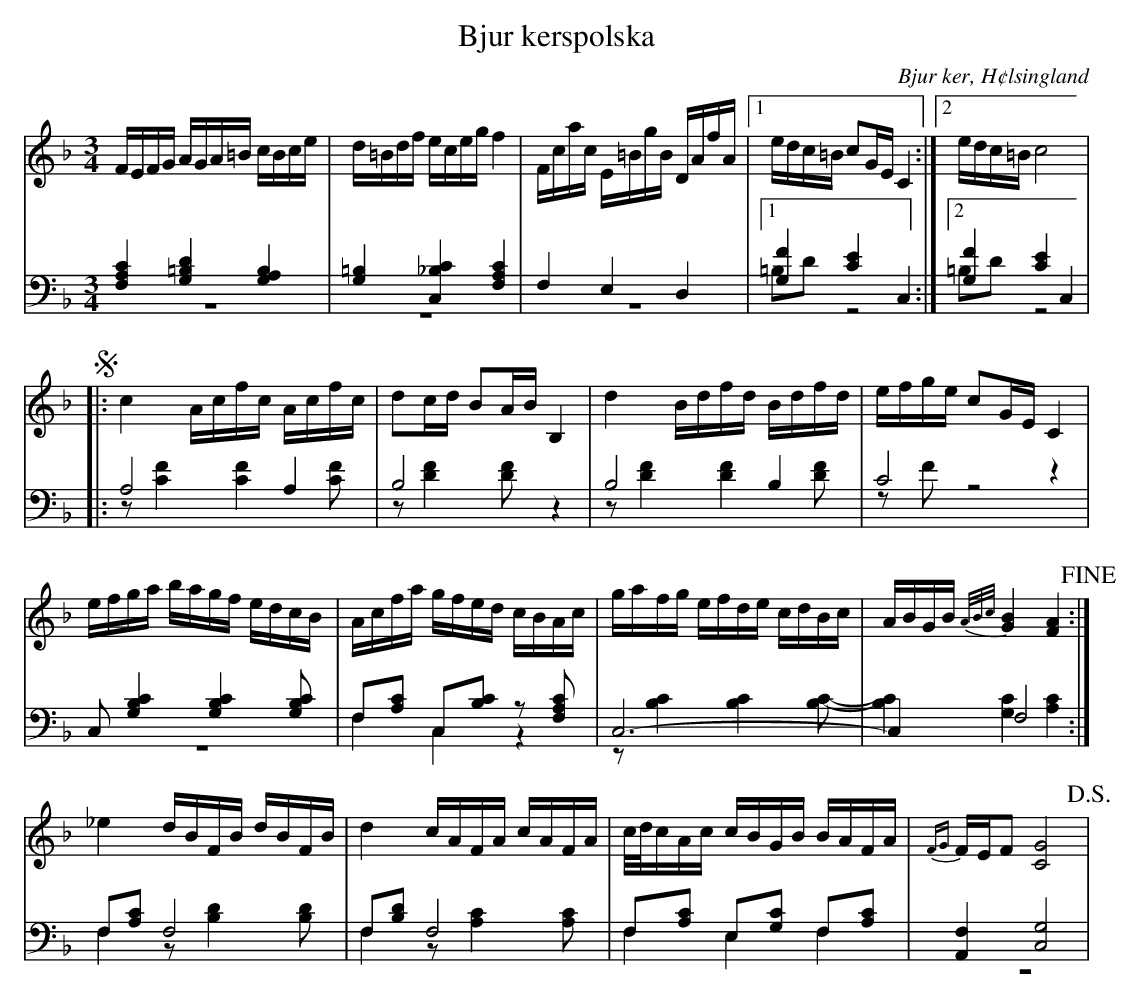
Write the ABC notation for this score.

X:1
T: Bjur kerspolska
O: Bjur ker, H¢lsingland
M: 3/4
L: 1/16
K: F
V:1
V:2
V:3 merge
V:1
FEFG AGA=B cBce|d=Bdf eceg f4|Fcac E=BgB DAfA|1 edc=B c2GE C4:|2 edc=B c8 |
!segno! |:c4 Acfc Acfc|d2cd B2AB B,4|d4 Bdfd Bdfd|efge c2GE C4|
efga bagf edcB|Acfa gfed cBAc|gafg efde cdBc|ABGB {A/B/c/}[G4B4] [F4A4] !fine!:|
_e4 dBFB dBFB|d4 cAFA cAFA|c/d/cAc cBGB BAFA|{FG}FEF2 [C8G8] !D.S.!|
V:2 clef=bass
[F,4A,4C4] [G,4=B,4D4] [G,4A,4B,4]|[G,4=B,4] [C,4_B,4C4] [F,4A,4C4]|F,4 E,4 D,4|1 [G,4F4] [C4E4] C,4:|2 [G,4F4] [C4E4] C,4 |
|:A,8 A,4|B,8 z4|B,8  B,4|C8 z4|
C,2 [G,4B,4C4] [G,4B,4C4] [G,2B,2C2]|F,2[A,2C2] C,2[B,2C2] z2 [F,2A,2C2]|C,12-|C,4 F,8:|
F,2[A,2C2] F,8|F,2[B,2D2] F,8|F,2[A,2C2] E,2[G,2C2] F,2[A,2C2]|[A,,4F,4] [C,8G,8] |
V:3 clef=bass
z12|z12|z12|1 =B,2D2 z8:|2 =B,2D2 z8|
|:z2 [C4F4] [C4F4] [C2F2]|z2 [D4F4] [D2F2] z4|z2 [D4F4] [D4F4] [D2F2]|z2 F2 z8|
z12|F,4 C,4 z4|z2 [B,4C4] [B,4C4] [B,2C2]-|[B,4C4] [G,4C4] [A,4C4]:|
F,4 z2 [B,4D4] [B,2D2]|F,4 z2 [A,4C4] [A,2C2]|F,4 E,4 F,4|z12|
